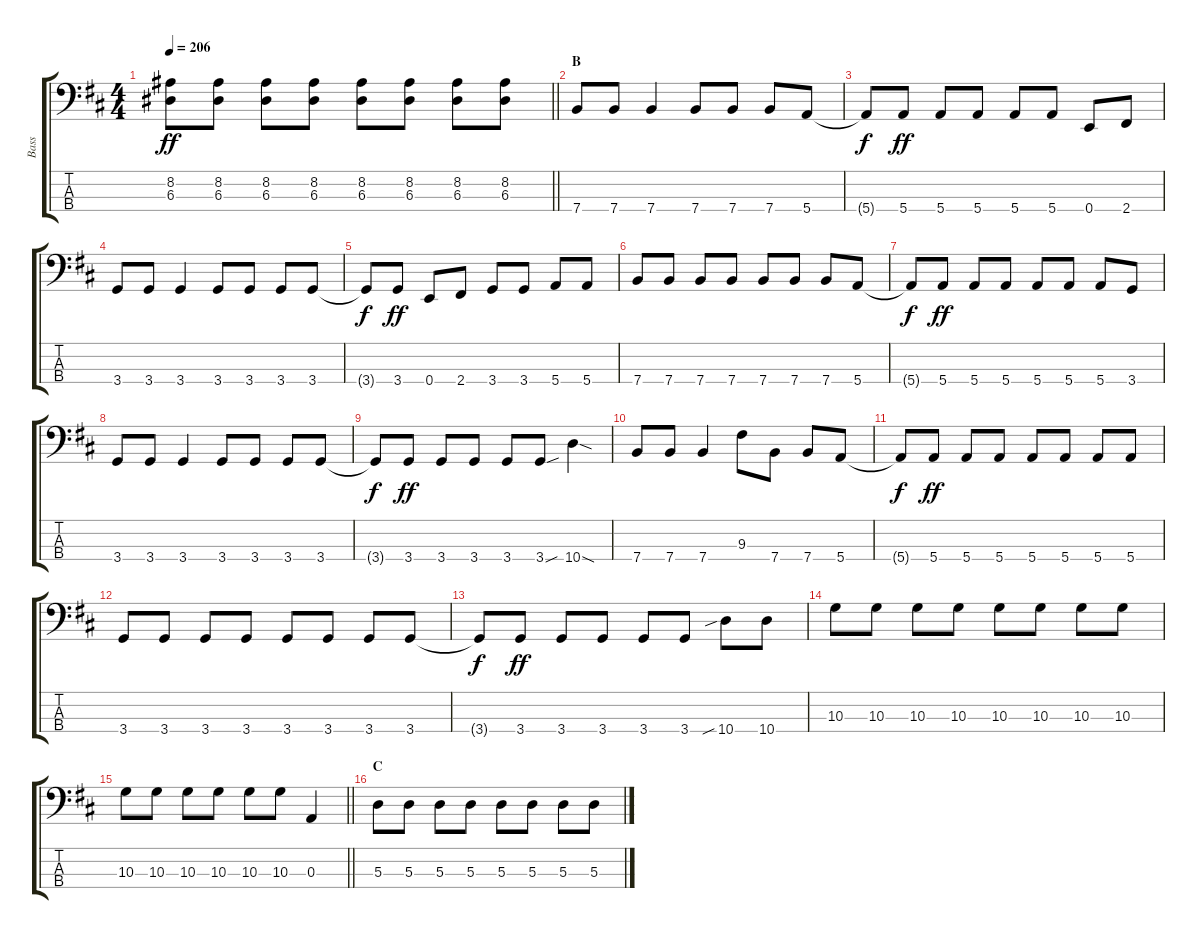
\track ("Bass" "Bass") {instrument electricbasspick}
\staff {score tabs}
\tuning (G2 D2 A1 E1) {hide}
\ts (4 4)
\tempo 206
\clef f4
\barLineRight lightlight
\ks d
(8.2 6.3).8{dy ff} (8.2 6.3).8 (8.2 6.3).8 (8.2 6.3).8 (8.2 6.3).8 (8.2 6.3).8 (8.2 6.3).8 (8.2 6.3).8 |
\section ("" "B")
7.4.8 7.4.8 7.4.4 7.4.8 7.4.8 7.4.8 5.4.8 |
5.4{t}.8{dy f} 5.4.8{dy ff} 5.4.8 5.4.8 5.4.8 5.4.8 0.4.8 2.4.8 |
3.4.8 3.4.8 3.4.4 3.4.8 3.4.8 3.4.8 3.4.8 |
3.4{t}.8{dy f} 3.4.8{dy ff} 0.4.8 2.4.8 3.4.8 3.4.8 5.4.8 5.4.8 |
7.4.8 7.4.8 7.4.8 7.4.8 7.4.8 7.4.8 7.4.8 5.4.8 |
5.4{t}.8{dy f} 5.4.8{dy ff} 5.4.8 5.4.8 5.4.8 5.4.8 5.4.8 3.4.8 |
3.4.8 3.4.8 3.4.4 3.4.8 3.4.8 3.4.8 3.4.8 |
3.4{t}.8{dy f} 3.4.8{dy ff} 3.4.8 3.4.8 3.4.8 3.4{sou}.8 10.4{sod}.4 |
7.4.8 7.4.8 7.4.4 9.3.8 7.4.8 7.4.8 5.4.8 |
5.4{t}.8{dy f} 5.4.8{dy ff} 5.4.8 5.4.8 5.4.8 5.4.8 5.4.8 5.4.8 |
3.4.8 3.4.8 3.4.8 3.4.8 3.4.8 3.4.8 3.4.8 3.4.8 |
3.4{t}.8{dy f} 3.4.8{dy ff} 3.4.8 3.4.8 3.4.8 3.4.8 10.4{sib}.8 10.4.8 |
10.3.8 10.3.8 10.3.8 10.3.8 10.3.8 10.3.8 10.3.8 10.3.8 |
\barLineRight lightlight
10.3.8 10.3.8 10.3.8 10.3.8 10.3.8 10.3.8 0.3.4 |
\section ("" "C")
5.3.8 5.3.8 5.3.8 5.3.8 5.3.8 5.3.8 5.3.8 5.3.8
